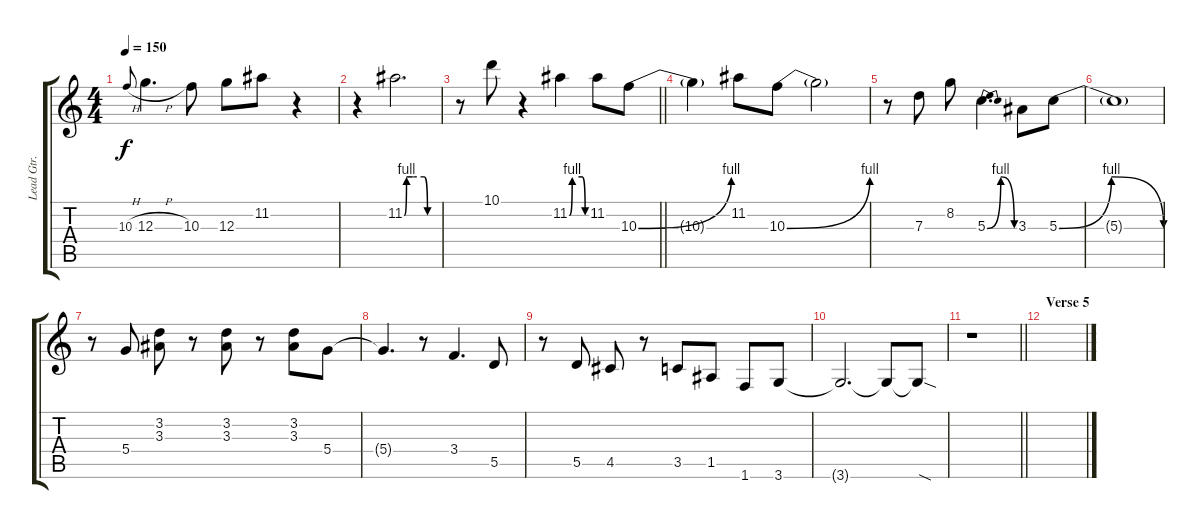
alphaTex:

\track ("Lead Gtr." "Lead Gtr.") {instrument overdrivenguitar}
\staff {score tabs}
\tuning (E4 B3 G3 D3 A2 E2) {hide}
\ts (4 4)
\tempo 150
\clef g2
\ks c
10.3{h}.8{gr onbeat dy f} 12.3{h}.4{d} 10.3.8 12.3.8 11.2.8 r.4 |
r.4 11.2{be (custom 0 0 4 4 15 4 35 4 41 0 60 0)}.2{d} |
\barLineRight lightlight
r.8 10.1.8 r.4 11.2{be (custom 0 0 10 4 45 4 56 0 60 0)}.4 11.2.8 10.3{be (bend 0 0 60 4)}.8 |
\section ("" "")
10.3{t}.4 11.2.8 10.3{be (bend 0 0 60 4)}.8 10.3{t}.2 |
r.8 7.3.8 8.2.8 5.3{be (bendrelease 0 0 10 4 30 4 60 0)}.4{d} 3.3.8 5.3{be (bendrelease 0 0 10 4 50 4 60 0)}.8 |
5.3{t}.1 |
r.8 5.4.8 (3.2 3.3).8 r.8 (3.2 3.3).8 r.8 (3.2 3.3).8 5.4.8 |
5.4{t}.4{d} r.8 3.4.4{d} 5.5.8 |
r.8 5.5.8 4.5.8 r.8 3.5.8 1.5.8 1.6.8 3.6.8 |
3.6{t}.2{d} 3.6{t}.8 3.6{sod t}.8 |
\barLineRight lightlight
r.1 |
\section ("" "Verse 5")
